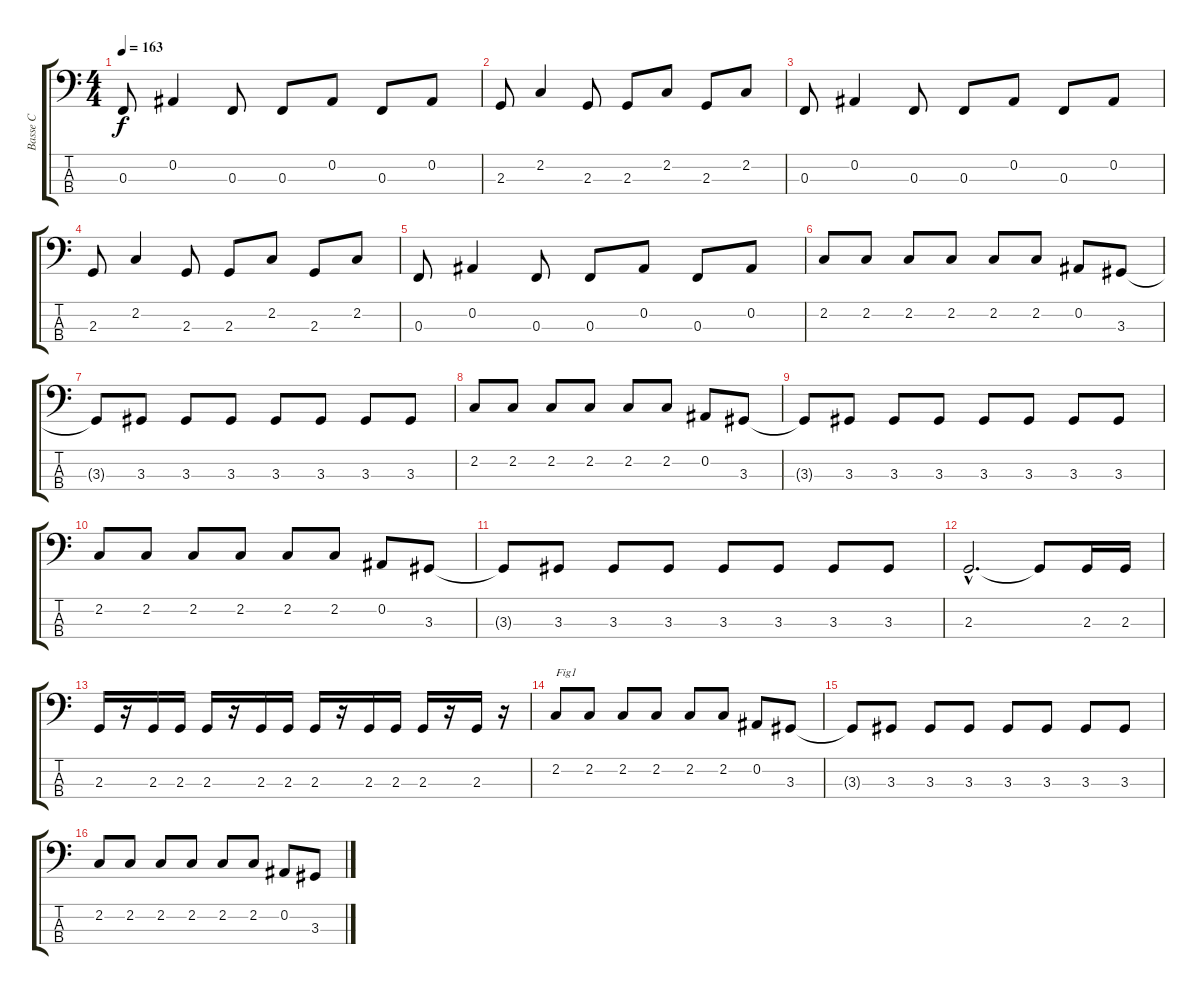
\track ("Basse C" "Basse C") {instrument electricbassfinger}
\staff {score tabs}
\tuning (Eb2 Bb1 F1 C1) {hide}
\ts (4 4)
\tempo 163
\clef f4
\ks c
0.3.8{dy f} 0.2.4 0.3.8 0.3.8 0.2.8 0.3.8 0.2.8 |
2.3.8 2.2.4 2.3.8 2.3.8 2.2.8 2.3.8 2.2.8 |
0.3.8 0.2.4 0.3.8 0.3.8 0.2.8 0.3.8 0.2.8 |
2.3.8 2.2.4 2.3.8 2.3.8 2.2.8 2.3.8 2.2.8 |
0.3.8 0.2.4 0.3.8 0.3.8 0.2.8 0.3.8 0.2.8 |
2.2.8 2.2.8 2.2.8 2.2.8 2.2.8 2.2.8 0.2.8 3.3.8 |
3.3{t}.8 3.3.8 3.3.8 3.3.8 3.3.8 3.3.8 3.3.8 3.3.8 |
2.2.8 2.2.8 2.2.8 2.2.8 2.2.8 2.2.8 0.2.8 3.3.8 |
3.3{t}.8 3.3.8 3.3.8 3.3.8 3.3.8 3.3.8 3.3.8 3.3.8 |
2.2.8 2.2.8 2.2.8 2.2.8 2.2.8 2.2.8 0.2.8 3.3.8 |
3.3{t}.8 3.3.8 3.3.8 3.3.8 3.3.8 3.3.8 3.3.8 3.3.8 |
2.3{hac}.2{d} 2.3{t}.8 2.3.16 2.3.16 |
2.3.16 r.16 2.3.16 2.3.16 2.3.16 r.16 2.3.16 2.3.16 2.3.16 r.16 2.3.16 2.3.16 2.3.16 r.16 2.3.16 r.16 |
2.2.8{txt "Fig1"} 2.2.8 2.2.8 2.2.8 2.2.8 2.2.8 0.2.8 3.3.8 |
3.3{t}.8 3.3.8 3.3.8 3.3.8 3.3.8 3.3.8 3.3.8 3.3.8 |
2.2.8 2.2.8 2.2.8 2.2.8 2.2.8 2.2.8 0.2.8 3.3.8
